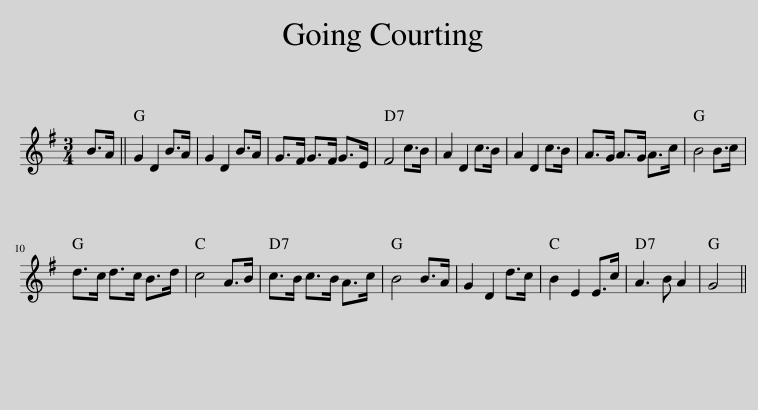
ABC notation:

X:1
L:1/8
M:3/4
I:linebreak $
K:G
V:1 treble
V:1
 B>A || G2 D2 B>A | G2 D2 B>A | G>F G>F G>E | F4 c>B | %5
 A2 D2 c>B | A2 D2 c>B | A>G A>G A>c | B4 B>c |$ d>c d>c B>d | %10
 c4 A>B | c>B c>B A>c | B4 B>A | G2 D2 d>c | B2 E2 E>c | %15
 A3 B A2 | G4 || %17
